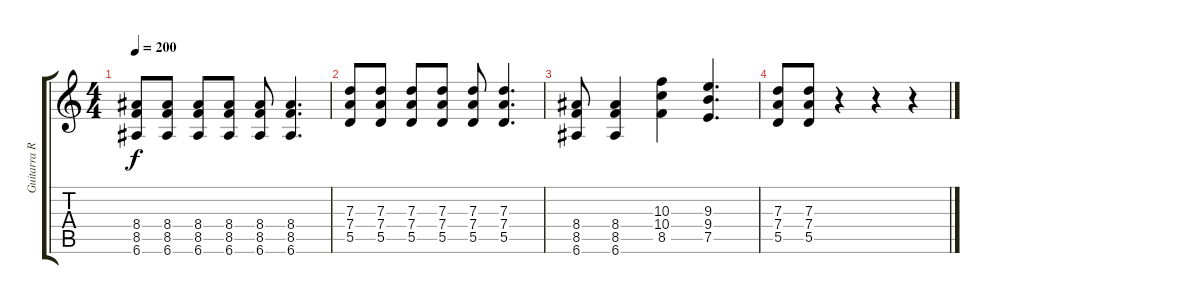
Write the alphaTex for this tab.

\track ("Guitarra Rítmica" "Guitarra R") {instrument distortionguitar}
\staff {score tabs}
\tuning (E4 B3 G3 D3 A2 E2) {hide}
\ts (4 4)
\tempo 200
\clef g2
\ks c
(8.4 8.5 6.6).8{dy f} (8.4 8.5 6.6).8 (8.4 8.5 6.6).8 (8.4 8.5 6.6).8 (8.4 8.5 6.6).8 (8.4 8.5 6.6).4{d} |
(7.3 7.4 5.5).8 (7.3 7.4 5.5).8 (7.3 7.4 5.5).8 (7.3 7.4 5.5).8 (7.3 7.4 5.5).8 (7.3 7.4 5.5).4{d} |
(8.4 8.5 6.6).8 (8.4 8.5 6.6).4 (10.3 10.4 8.5).4 (9.3 9.4 7.5).4{d} |
(7.3 7.4 5.5).8 (7.3 7.4 5.5).8 r.4 r.4 r.4
